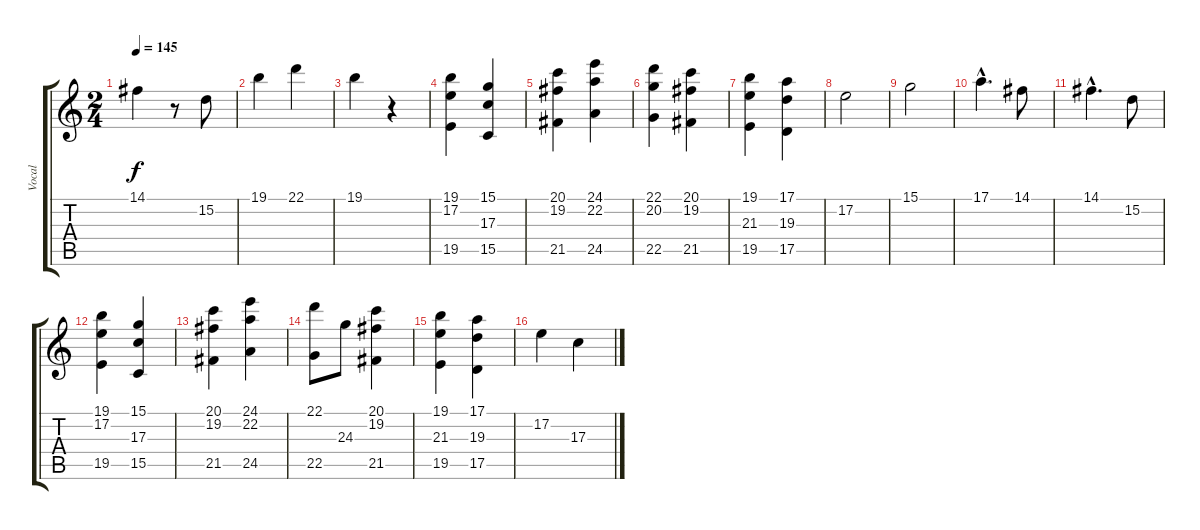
\track ("Vocal" "Vocal") {instrument tenorsax}
\staff {score tabs}
\tuning (E4 B3 G3 D3 A2 E2) {hide}
\ts (2 4)
\tempo 145
\clef g2
\ks c
14.1.4{dy f} r.8 15.2.8 |
19.1.4 22.1.4 |
19.1.4 r.4 |
(19.1 17.2 19.5).4 (15.1 17.3 15.5).4 |
(20.1 19.2 21.5).4 (24.1 22.2 24.5).4 |
(22.1 20.2 22.5).4 (20.1 19.2 21.5).4 |
(19.1 21.3 19.5).4 (17.1 19.3 17.5).4 |
17.2.2 |
15.1.2 |
17.1{hac}.4{d} 14.1.8 |
14.1{hac}.4{d} 15.2.8 |
(19.1 17.2 19.5).4 (15.1 17.3 15.5).4 |
(20.1 19.2 21.5).4 (24.1 22.2 24.5).4 |
(22.1 22.5).8 24.3.8 (20.1 19.2 21.5).4 |
(19.1 21.3 19.5).4 (17.1 19.3 17.5).4 |
17.2.4 17.3.4
